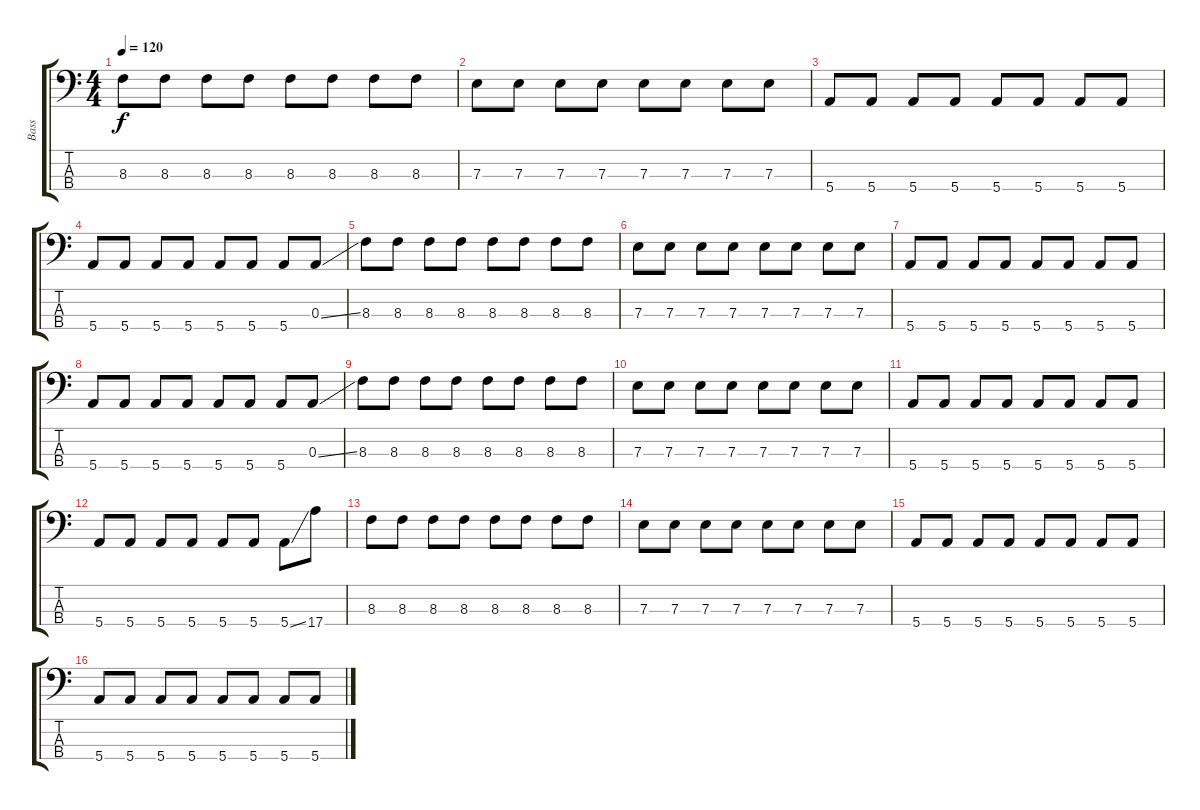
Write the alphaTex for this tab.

\track ("Bass" "Bass") {instrument electricbassfinger}
\staff {score tabs}
\tuning (G2 D2 A1 E1) {hide}
\ts (4 4)
\tempo 120
\clef f4
\ks c
8.3.8{dy f instrument electricbassfinger} 8.3.8 8.3.8 8.3.8 8.3.8 8.3.8 8.3.8 8.3.8 |
7.3.8 7.3.8 7.3.8 7.3.8 7.3.8 7.3.8 7.3.8 7.3.8 |
5.4.8 5.4.8 5.4.8 5.4.8 5.4.8 5.4.8 5.4.8 5.4.8 |
5.4.8 5.4.8 5.4.8 5.4.8 5.4.8 5.4.8 5.4.8 0.3{ss}.8 |
8.3.8 8.3.8 8.3.8 8.3.8 8.3.8 8.3.8 8.3.8 8.3.8 |
7.3.8 7.3.8 7.3.8 7.3.8 7.3.8 7.3.8 7.3.8 7.3.8 |
5.4.8 5.4.8 5.4.8 5.4.8 5.4.8 5.4.8 5.4.8 5.4.8 |
5.4.8 5.4.8 5.4.8 5.4.8 5.4.8 5.4.8 5.4.8 0.3{ss}.8 |
8.3.8 8.3.8 8.3.8 8.3.8 8.3.8 8.3.8 8.3.8 8.3.8 |
7.3.8 7.3.8 7.3.8 7.3.8 7.3.8 7.3.8 7.3.8 7.3.8 |
5.4.8 5.4.8 5.4.8 5.4.8 5.4.8 5.4.8 5.4.8 5.4.8 |
5.4.8 5.4.8 5.4.8 5.4.8 5.4.8 5.4.8 5.4{ss}.8 17.4.8 |
8.3.8 8.3.8 8.3.8 8.3.8 8.3.8 8.3.8 8.3.8 8.3.8 |
7.3.8 7.3.8 7.3.8 7.3.8 7.3.8 7.3.8 7.3.8 7.3.8 |
5.4.8 5.4.8 5.4.8 5.4.8 5.4.8 5.4.8 5.4.8 5.4.8 |
5.4.8 5.4.8 5.4.8 5.4.8 5.4.8 5.4.8 5.4.8 5.4.8
